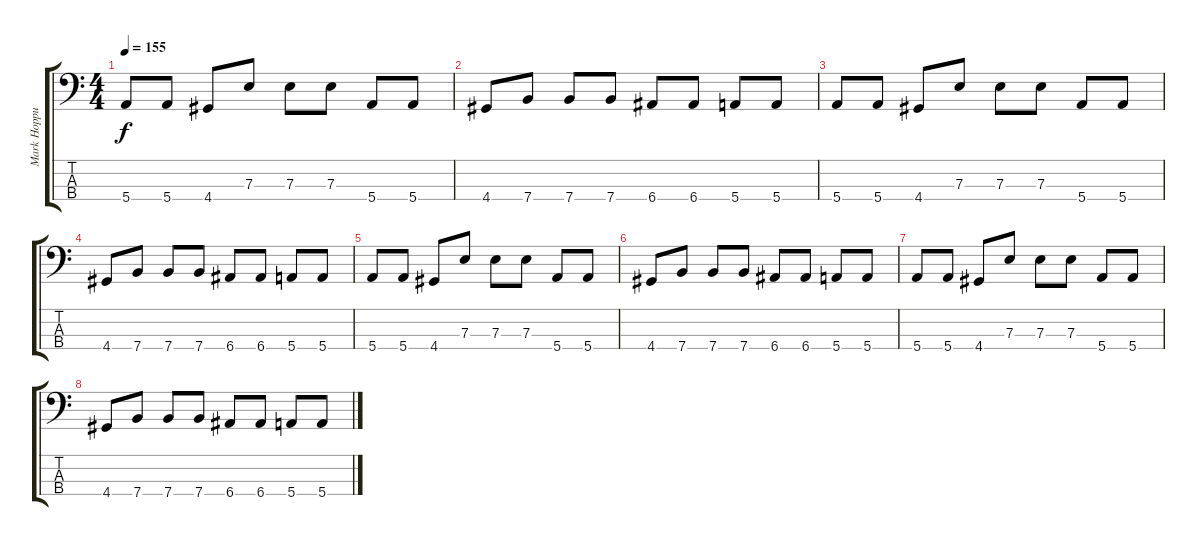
\track ("Mark Hoppus (Bajo)" "Mark Hoppu") {instrument electricbasspick}
\staff {score tabs}
\tuning (G2 D2 A1 E1) {hide}
\ts (4 4)
\tempo 155
\clef f4
\ks c
5.4.8{dy f} 5.4.8 4.4.8 7.3.8 7.3.8 7.3.8 5.4.8 5.4.8 |
4.4.8 7.4.8 7.4.8 7.4.8 6.4.8 6.4.8 5.4.8 5.4.8 |
5.4.8 5.4.8 4.4.8 7.3.8 7.3.8 7.3.8 5.4.8 5.4.8 |
4.4.8 7.4.8 7.4.8 7.4.8 6.4.8 6.4.8 5.4.8 5.4.8 |
5.4.8 5.4.8 4.4.8 7.3.8 7.3.8 7.3.8 5.4.8 5.4.8 |
4.4.8 7.4.8 7.4.8 7.4.8 6.4.8 6.4.8 5.4.8 5.4.8 |
5.4.8 5.4.8 4.4.8 7.3.8 7.3.8 7.3.8 5.4.8 5.4.8 |
4.4.8 7.4.8 7.4.8 7.4.8 6.4.8 6.4.8 5.4.8 5.4.8
